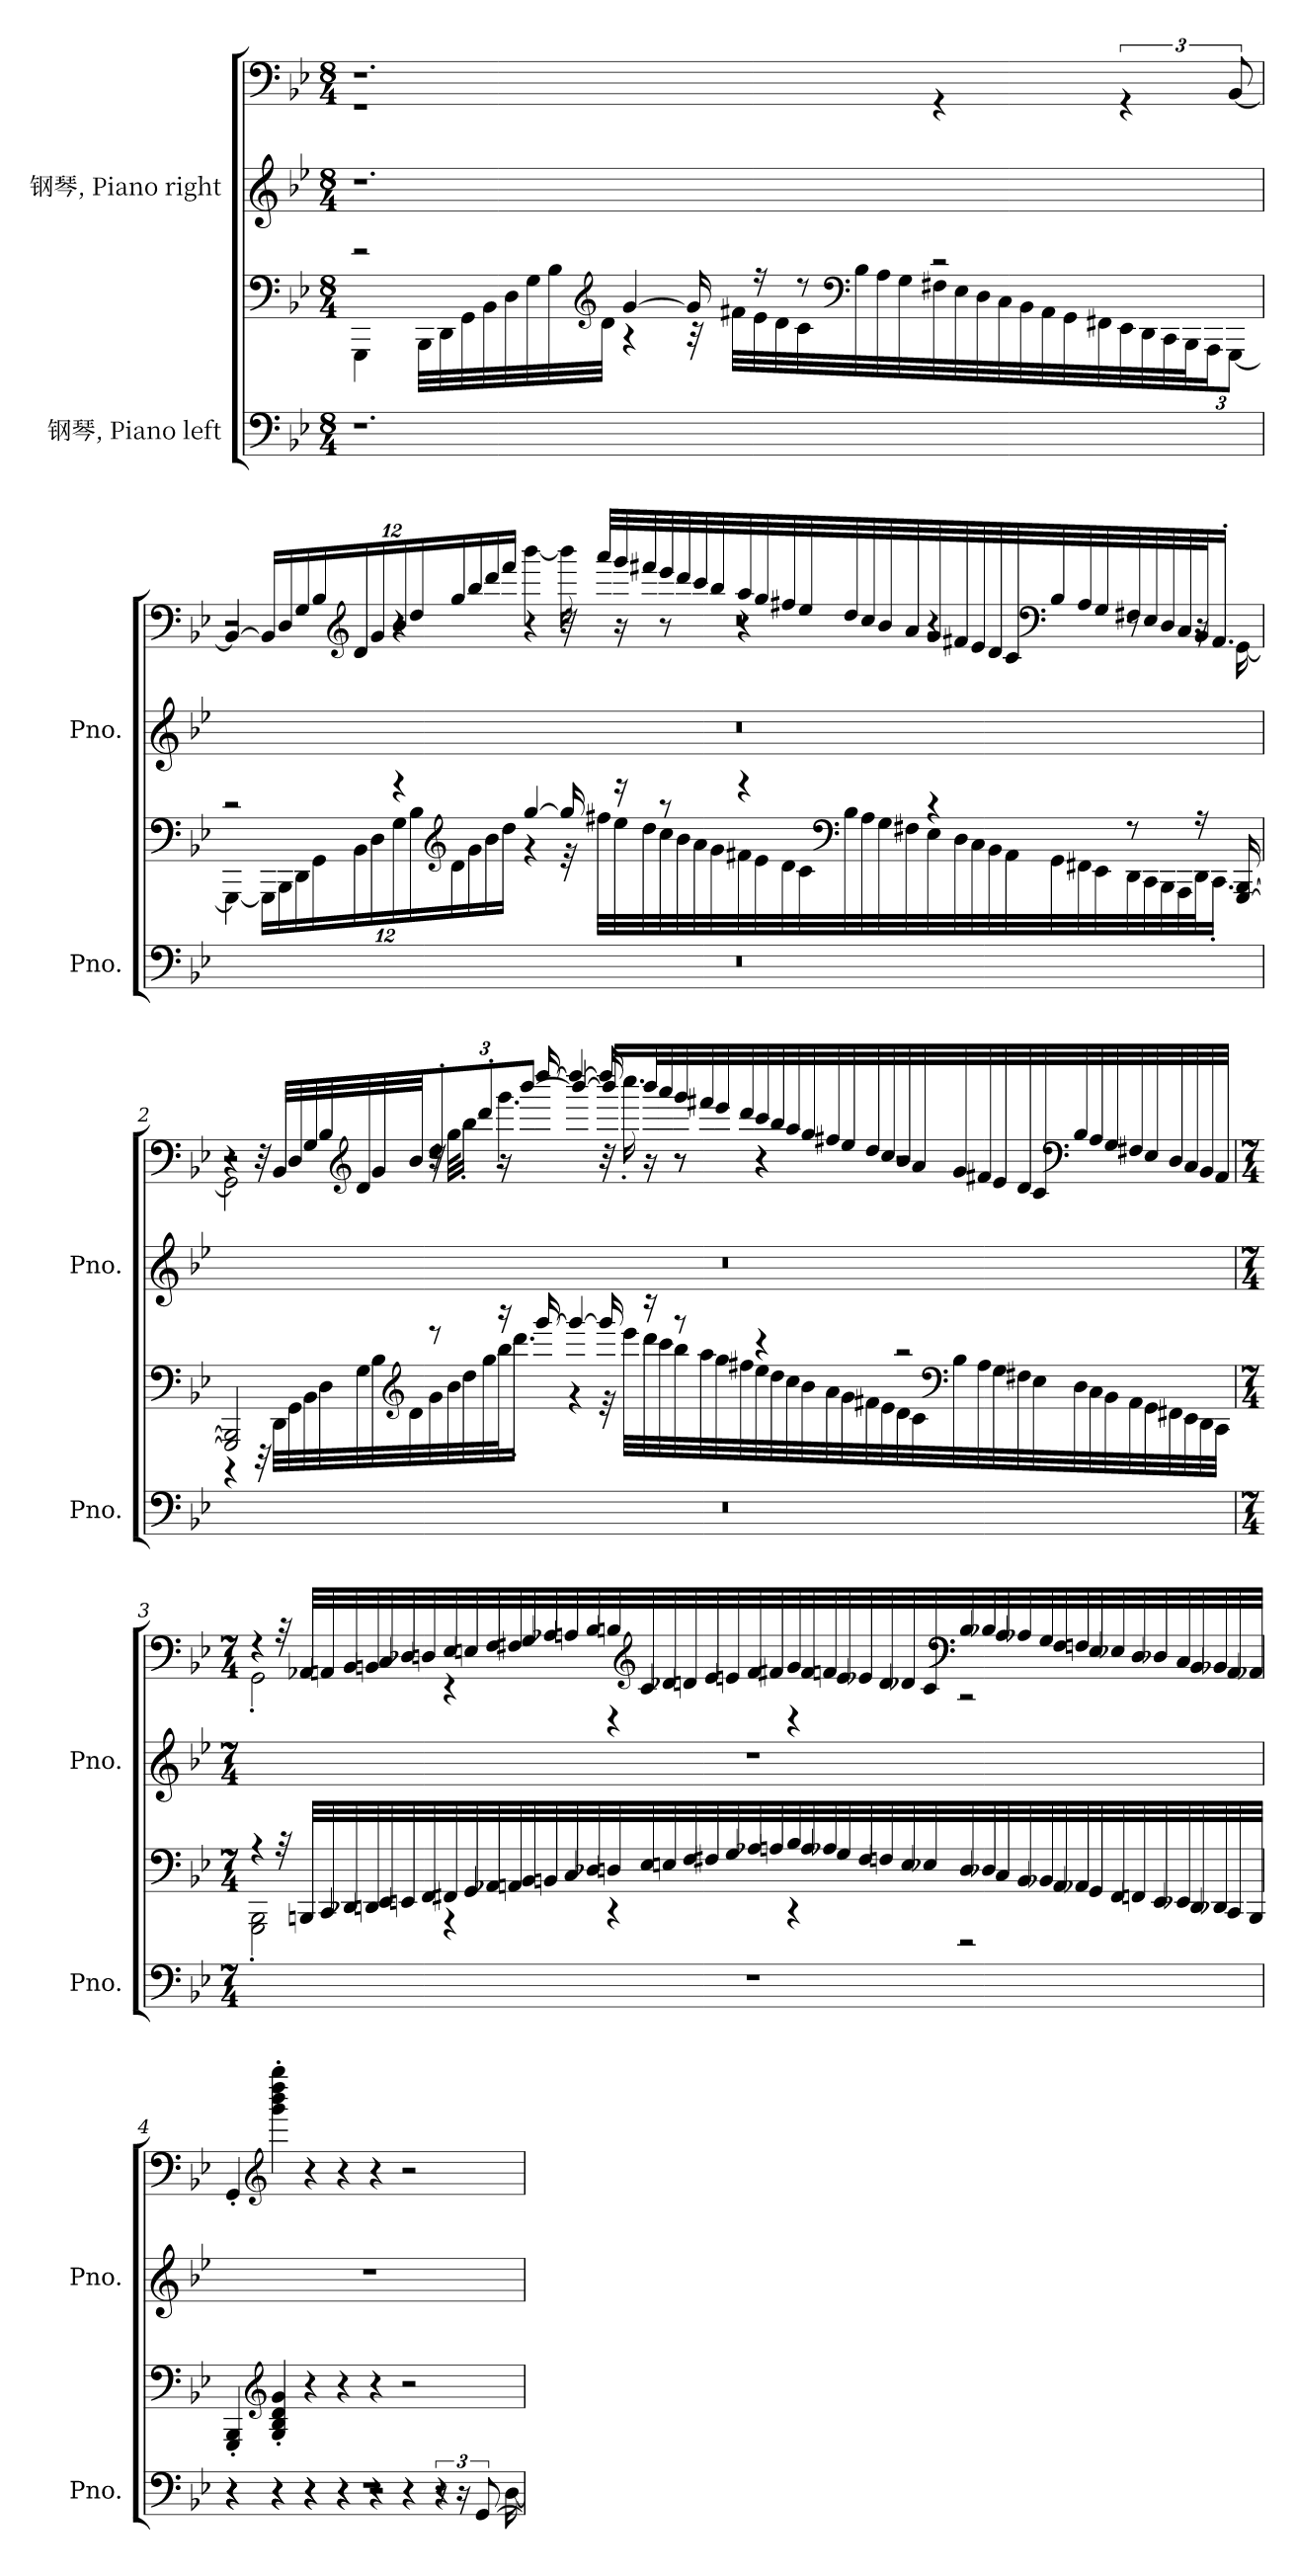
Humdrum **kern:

**kern	**kern	**kern	**kern
*part2	*part2	*part1	*part1
*staff4	*staff3	*staff2	*staff1
*I"钢琴, Piano left	*	*I"钢琴, Piano right	*
*I'Pno.	*	*I'Pno.	*
*clefF4	*clefF4	*clefG2	*clefF4
*k[b-e-]	*k[b-e-]	*k[b-e-]	*k[b-e-]
*M8/4	*M8/4	*M8/4	*M8/4
*MM44	*MM44	*MM44	*MM44
=	=	=	=
*	*^	*	*^
1.r	2r	4GGG\	1.r	1.r	1r
.	.	32BBB-\LLL	.	.	.
.	.	32DD\	.	.	.
.	.	32GG\	.	.	.
.	.	32BB-\	.	.	.
.	.	32D\	.	.	.
.	.	32G\	.	.	.
.	.	32B-\	.	.	.
*	*clefG2	*	*	*	*
.	.	32d\JJJ	.	.	.
.	[4g/	4r	.	.	.
.	16g/]	32r	.	.	.
.	.	32f#X\LLL	.	.	.
.	16r	32e-\	.	.	.
.	.	32d\	.	.	.
.	8r	32c\	.	.	.
*	*clefF4	*	*	*	*
.	.	32B-\	.	.	.
.	.	32A\	.	.	.
.	.	32G\	.	.	.
*	*	*	*	*MM63	*
.	2r	32F#X\	.	.	4r
.	.	32E-\	.	.	.
.	.	32D\	.	.	.
.	.	32C\	.	.	.
.	.	32BB-\	.	.	.
.	.	32AA\	.	.	.
.	.	32GG\	.	.	.
.	.	32FF#X\	.	.	.
.	.	32EE-\	.	.	6r
.	.	32DD\	.	.	.
.	.	32CC\	.	.	.
.	.	32BBB-\J	.	.	.
*	*	*Xbrackettup	*	*	*
.	.	24AAA\J	.	.	.
.	.	[12GGG\J	.	.	[12BB-/
*	*	*	*	*v	*v
!!LO:LB:g=z
=1	=1	=1	=1	=1
*	*	*	*	*MM46
*	*	*	*	*^
*	*	*	*	*	*^
0r	2r	4GGG\_	0r	0r	2r	4BB-/_
*	*	*	*	*	*	*Xbrackettup
*	*	*	*	*MM49	*	*
.	.	24GGG\LL]	.	.	.	24BB-/LL]
*	*	*	*	*MM67	*	*
.	.	24BBB-\	.	.	.	24D/
*	*	*	*	*MM75	*	*
.	.	24DD\	.	.	.	24G/
*	*	*	*	*MM81	*	*
.	.	24GG\	.	.	.	24B-/
*	*	*	*	*clefG2	*	*
*	*	*	*	*MM88	*	*
.	.	24BB-\	.	.	.	24d/
.	.	24D\	.	.	.	24g/
.	4r	24G\	.	.	4r	24b-/
.	.	24B-\	.	.	.	24dd/
*	*clefG2	*	*	*	*	*
.	.	24d\	.	.	.	24gg/
.	.	24g\	.	.	.	24bb-/
.	.	24b-\	.	.	.	24ddd/
.	.	24dd\JJ	.	.	.	24fff/JJ
*	*	*	*	*MM50	*	*
.	[4gg/	4r	.	.	[4bbb-\	4r
.	16gg/]	32r	.	.	16bbb-\]	32r
.	.	32ff#X\LLL	.	.	.	32aaa/LLL
*	*	*	*	*MM59	*	*
.	16r	32ee-\	.	.	16r	32ggg/
.	.	32dd\	.	.	.	32fff#X/
*	*	*	*	*MM63	*	*
.	8r	32cc\	.	.	8r	32eee-/
.	.	32b-\	.	.	.	32ddd/
.	.	32a\	.	.	.	32ccc/
.	.	32g\	.	.	.	32bb-/
*	*	*	*	*MM72	*	*
.	4r	32f#X\	.	.	4r	32aa/
.	.	32e-\	.	.	.	32gg/
*	*	*	*	*MM77	*	*
.	.	32d\	.	.	.	32ff#X/
.	.	32c\	.	.	.	32ee-/
*	*clefF4	*	*	*	*	*
.	.	32B-\	.	.	.	32dd/
.	.	32A\	.	.	.	32cc/
*	*	*	*	*MM88	*	*
.	.	32G\	.	.	.	32b-/
.	.	32F#X\	.	.	.	32a/
.	4r	32E-\	.	.	4r	32g/
.	.	32D\	.	.	.	32f#X/
.	.	32C\	.	.	.	32e-/
.	.	32BB-\	.	.	.	32d/
.	.	32AA\	.	.	.	32c/
*	*	*	*	*clefF4	*	*
.	.	32GG\	.	.	.	32B-/
.	.	32FF#X\	.	.	.	32A/
.	.	32EE-\	.	.	.	32G/
.	8r	32DD\	.	.	8r	32F#X/
.	.	32CC\	.	.	.	32E-/
.	.	32BBB-\	.	.	.	32D/
.	.	32AAA\	.	.	.	32C/
.	16r	32DD\J	.	.	16r	32BB-/J
.	.	16.CC'\JJ	.	.	.	16.AA'/JJ
.	[16GGG/ [16BBB-/	.	.	.	[16GG\	.
!!LO:LB:g=z	!!	!!
=2	=2	=2	=2	=2	=2	=2
*	*	*	*	*MM46	*	*
0r	2GGG/] 2BBB-/]	4r	0r	2r	2GG\]	4r
*	*	*	*	*MM49	*	*
.	.	32r	.	.	.	32r
.	.	32DD\LLL	.	.	.	32BB-/LLL
*	*	*	*	*MM71	*	*
.	.	32GG\	.	.	.	32D/
.	.	32BB-\	.	.	.	32G/
*	*	*	*	*MM81	*	*
.	.	32D\	.	.	.	32B-/
*	*	*	*	*clefG2	*	*
.	.	32G\	.	.	.	32d/
*	*	*	*	*MM91	*	*
.	.	32B-\	.	.	.	32g/
*	*clefG2	*	*	*	*	*
.	.	32d\	.	.	.	32b-/JJ
.	8r	32g\	.	8r	32r	12dd'/
.	.	32b-\	.	.	32gg\KLL	.
.	.	32dd\	.	.	16bb-'\JJ	.
.	.	.	.	.	.	12ddd'/
.	.	32gg\	.	.	.	.
.	16r	32bb-\J	.	16r	4.ggg'\	.
.	.	16.ddd'\JJ	.	.	.	.
.	.	.	.	.	.	[12bbb-/J
.	[16ggg/	.	.	[16dddd/	.	.
*	*	*	*	*MM50	*	*
.	4ggg/_	4r	.	4dddd/_	.	4bbb-/_
.	16ggg/]	32r	.	16dddd/]	32r	16bbb-/LL]
.	.	32eee-\LLL	.	.	16.cccc'\	.
*	*	*	*	*MM59	*	*
.	16r	32ddd\	.	16r	.	32bbb-/L
.	.	32ccc\	.	.	.	32aaa/
*	*	*	*	*MM63	*	*
.	8r	32bb-\	.	8r	8r	32ggg/
.	.	32aa\	.	.	.	32fff#X/
.	.	32gg\	.	.	.	32eee-/
.	.	32ff#X\	.	.	.	32ddd/
*	*	*	*	*MM72	*	*
.	4r	32ee-\	.	4r	4r	32ccc/
.	.	32dd\	.	.	.	32bb-/
*	*	*	*	*MM77	*	*
.	.	32cc\	.	.	.	32aa/
.	.	32b-\	.	.	.	32gg/
.	.	32a\	.	.	.	32ff#X/
.	.	32g\	.	.	.	32ee-/
*	*	*	*	*MM88	*	*
.	.	32f#X\	.	.	.	32dd/
.	.	32e-\	.	.	.	32cc/
.	2r	32d\	.	2r	2r	32b-/
.	.	32c\	.	.	.	32a/
*	*clefF4	*	*	*	*	*
.	.	32B-\	.	.	.	32g/
.	.	32A\	.	.	.	32f#X/
.	.	32G\	.	.	.	32e-/
.	.	32F#X\	.	.	.	32d/
.	.	32E-\	.	.	.	32c/
*	*	*	*	*clefF4	*	*
.	.	32D\	.	.	.	32B-/
.	.	32C\	.	.	.	32A/
.	.	32BB-\	.	.	.	32G/
.	.	32AA\	.	.	.	32F#X/
.	.	32GG\	.	.	.	32E-/
.	.	32FF#X\	.	.	.	32D/
.	.	32EE-\	.	.	.	32C/
.	.	32DD\	.	.	.	32BB-/
.	.	32CC\JJJ	.	.	.	32AA/JJJ
*	*	*	*	*v	*v	*v
!!LO:PB:g=z
=3	=3	=3	=3	=3
*M7/4	*M7/4	*	*M7/4	*M7/4
*	*	*	*	*MM50
*	*	*	*	*^
1..r	4r	2GGG\' 2BBB-\'	1..r	4r	2GG'\
*	*	*	*	*MM56	*
.	32r	.	.	32r	.
.	32BBBn/LLL	.	.	32AA-X/LLL	.
.	32CC/	.	.	32AAn/	.
.	32DD-X/	.	.	32BB-/	.
.	32DDn/	.	.	32BBn/	.
.	32EE-/	.	.	32C/	.
.	32EEn/	.	.	32D-X/	.
.	32FF/	.	.	32Dn/	.
.	32FF#X/	4r	.	32E-/	4r
.	32GG/	.	.	32En/	.
.	32AA-X/	.	.	32F/	.
.	32AAn/	.	.	32F#X/	.
*	*	*	*	*MM86	*
.	32BB-/	.	.	32G/	.
.	32BBn/	.	.	32A-X/	.
*	*	*	*	*MM91	*
.	32C/	.	.	32An/	.
.	32D-X/	.	.	32B-/	.
*	*	*	*	*MM96	*
.	32Dn/	4r	.	32Bn/	4r
*	*	*	*	*clefG2	*
.	32E-/	.	.	32c/	.
.	32En/	.	.	32d-X/	.
.	32F/	.	.	32dn/	.
.	32F#X/	.	.	32e-/	.
.	32G/	.	.	32en/	.
.	32A-X/	.	.	32f/	.
.	32An/	.	.	32f#X/	.
*	*	*	*	*MM97	*
.	32B-/	4r	.	32g/	4r
.	32A/	.	.	32f#/	.
.	32A-X/	.	.	32fn/	.
.	32G/	.	.	32e/	.
.	32F#/	.	.	32e-X/	.
.	32Fn/	.	.	32d/	.
.	32E/	.	.	32d-X/	.
.	32E-X/	.	.	32c/	.
*	*	*	*	*clefF4	*
.	32D/	2r	.	32B/	2r
.	32D-X/	.	.	32B-X/	.
.	32C/	.	.	32A/	.
.	32BB/	.	.	32A-X/	.
.	32BB-X/	.	.	32G/	.
.	32AA/	.	.	32F#/	.
.	32AA-X/	.	.	32Fn/	.
.	32GG/	.	.	32E/	.
.	32FF#/	.	.	32E-X/	.
.	32FFn/	.	.	32D/	.
.	32EE/	.	.	32D-X/	.
.	32EE-X/	.	.	32C/	.
.	32DD/	.	.	32BB/	.
.	32DD-X/	.	.	32BB-X/	.
.	32CC/	.	.	32AA/	.
.	32BBB/JJJ	.	.	32AA-X/JJJ	.
*	*v	*v	*	*v	*v
!!LO:LB:g=z
=4	=4	=4	=4
*	*	*	*MM60
*^	*	*	*
*	*^	*	*	*
1..r	4r	4r	4GGG/' 4BBB-/'	1..r	4GG'/
*	*	*	*clefG2	*	*clefG2
.	4r	4r	4G/' 4B-/' 4d/' 4g/'	.	4ggg\' 4bbb-\' 4dddd\' 4gggg\'
.	4r	4r	4r	.	4r
*	*	*	*	*	*MM100
.	4r	4r	4r	.	4r
.	4r	2r	4r	.	4r
.	4r	.	2r	.	2r
.	8r	6r	.	.	.
.	16r	.	.	.	.
.	.	[12GG/	.	.	.
.	[16D\	.	.	.	.
*v	*v	*v	*	*	*
=	=	=	=
*-	*-	*-	*-
